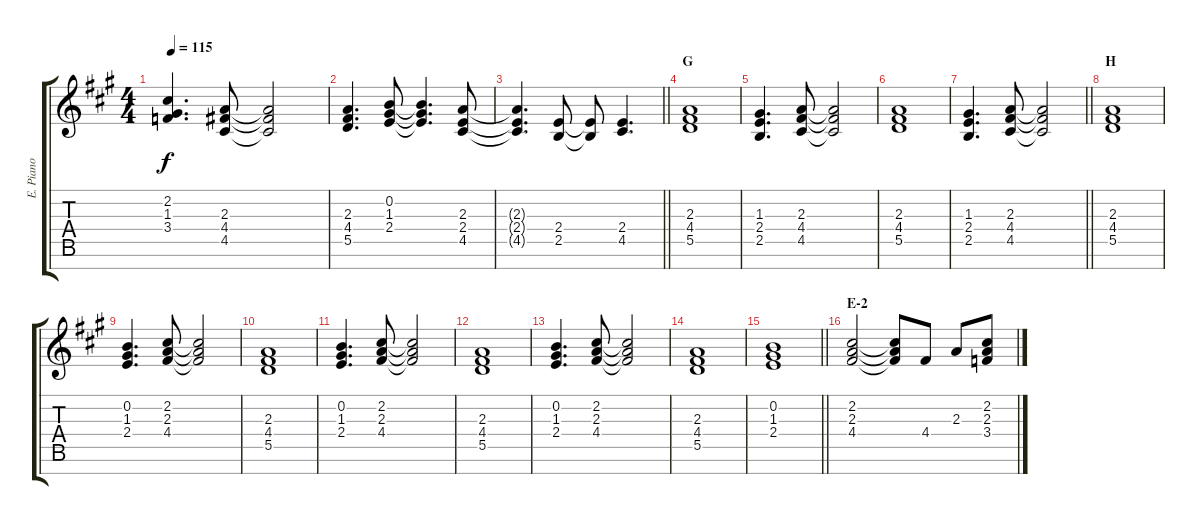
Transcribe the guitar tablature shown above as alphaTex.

\track ("E. Piano" "E. Piano") {instrument electricpiano1}
\staff {score tabs}
\tuning (E5 B4 G4 D4 A3 E3 B2) {hide}
\ts (4 4)
\tempo 115
\clef g2
\ks a
(2.2 1.3 3.4).4{d dy f} (2.3 4.4 4.5).8 (2.3{t} 4.4{t} 4.5{t}).2 |
(2.3 4.4 5.5).4{d} (0.2 1.3 2.4).8 (0.2{t} 1.3{t} 2.4{t}).4{d} (2.3 2.4 4.5).8 |
\barLineRight lightlight
(2.3{t} 2.4{t} 4.5{t}).4{d} (2.4 2.5).8 (2.4{t} 2.5{t}).8 (2.4 4.5).4{d} |
\section ("" "G")
(2.3 4.4 5.5).1 |
(1.3 2.4 2.5).4{d} (2.3 4.4 4.5).8 (2.3{t} 4.4{t} 4.5{t}).2 |
(2.3 4.4 5.5).1 |
\barLineRight lightlight
(1.3 2.4 2.5).4{d} (2.3 4.4 4.5).8 (2.3{t} 4.4{t} 4.5{t}).2 |
\section ("" "H")
(2.3 4.4 5.5).1 |
(0.2 1.3 2.4).4{d} (2.2 2.3 4.4).8 (2.2{t} 2.3{t} 4.4{t}).2 |
(2.3 4.4 5.5).1 |
(0.2 1.3 2.4).4{d} (2.2 2.3 4.4).8 (2.2{t} 2.3{t} 4.4{t}).2 |
(2.3 4.4 5.5).1 |
(0.2 1.3 2.4).4{d} (2.2 2.3 4.4).8 (2.2{t} 2.3{t} 4.4{t}).2 |
(2.3 4.4 5.5).1 |
\barLineRight lightlight
(0.2 1.3 2.4).1 |
\section ("" "E-2")
(2.2 2.3 4.4).2 (2.2{t} 2.3{t} 4.4{t}).8 4.4.8 2.3.8 (2.2 2.3 3.4).8
